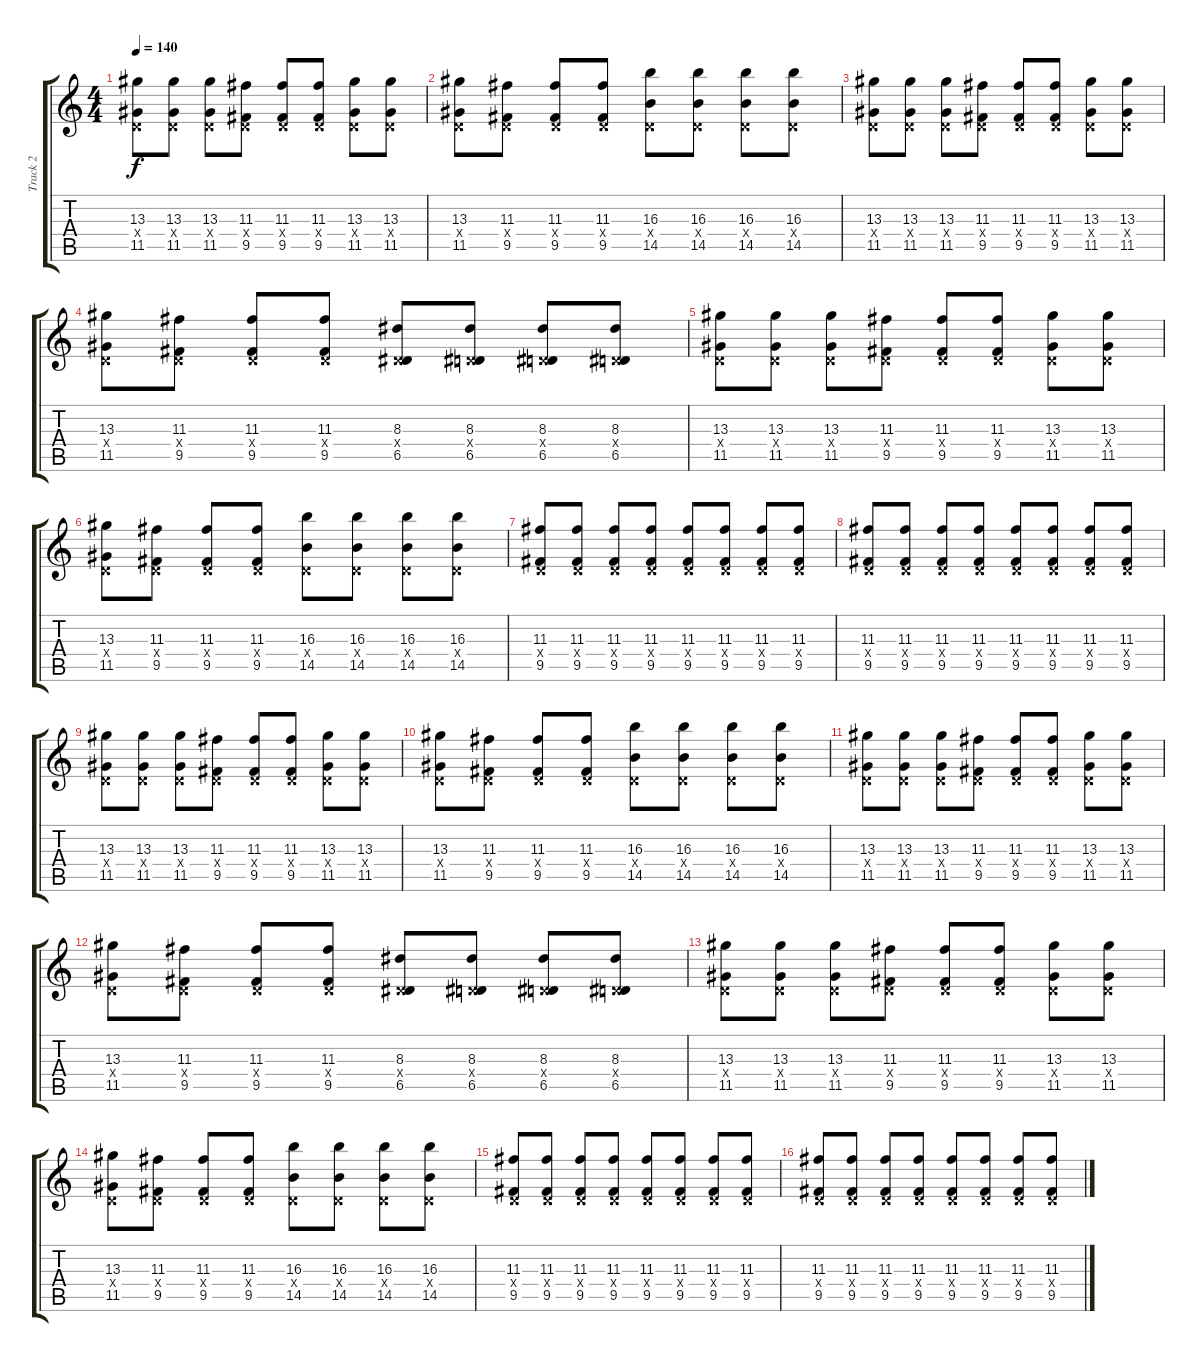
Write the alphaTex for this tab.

\track ("Track 2" "Track 2") {instrument distortionguitar}
\staff {score tabs}
\tuning (E4 B3 G3 D3 A2 D2) {hide}
\ts (4 4)
\tempo 140
\clef g2
\ks c
(13.3 0.4{x} 11.5).8{dy f} (13.3 0.4{x} 11.5).8 (13.3 0.4{x} 11.5).8 (11.3 0.4{x} 9.5).8 (11.3 0.4{x} 9.5).8 (11.3 0.4{x} 9.5).8 (13.3 0.4{x} 11.5).8 (13.3 0.4{x} 11.5).8 |
(13.3 0.4{x} 11.5).8 (11.3 0.4{x} 9.5).8 (11.3 0.4{x} 9.5).8 (11.3 0.4{x} 9.5).8 (16.3 0.4{x} 14.5).8 (16.3 0.4{x} 14.5).8 (16.3 0.4{x} 14.5).8 (16.3 0.4{x} 14.5).8 |
(13.3 0.4{x} 11.5).8 (13.3 0.4{x} 11.5).8 (13.3 0.4{x} 11.5).8 (11.3 0.4{x} 9.5).8 (11.3 0.4{x} 9.5).8 (11.3 0.4{x} 9.5).8 (13.3 0.4{x} 11.5).8 (13.3 0.4{x} 11.5).8 |
(13.3 0.4{x} 11.5).8 (11.3 0.4{x} 9.5).8 (11.3 0.4{x} 9.5).8 (11.3 0.4{x} 9.5).8 (8.3 0.4{x} 6.5).8 (8.3 0.4{x} 6.5).8 (8.3 0.4{x} 6.5).8 (8.3 0.4{x} 6.5).8 |
(13.3 0.4{x} 11.5).8 (13.3 0.4{x} 11.5).8 (13.3 0.4{x} 11.5).8 (11.3 0.4{x} 9.5).8 (11.3 0.4{x} 9.5).8 (11.3 0.4{x} 9.5).8 (13.3 0.4{x} 11.5).8 (13.3 0.4{x} 11.5).8 |
(13.3 0.4{x} 11.5).8 (11.3 0.4{x} 9.5).8 (11.3 0.4{x} 9.5).8 (11.3 0.4{x} 9.5).8 (16.3 0.4{x} 14.5).8 (16.3 0.4{x} 14.5).8 (16.3 0.4{x} 14.5).8 (16.3 0.4{x} 14.5).8 |
(11.3 0.4{x} 9.5).8 (11.3 0.4{x} 9.5).8 (11.3 0.4{x} 9.5).8 (11.3 0.4{x} 9.5).8 (11.3 0.4{x} 9.5).8 (11.3 0.4{x} 9.5).8 (11.3 0.4{x} 9.5).8 (11.3 0.4{x} 9.5).8 |
(11.3 0.4{x} 9.5).8 (11.3 0.4{x} 9.5).8 (11.3 0.4{x} 9.5).8 (11.3 0.4{x} 9.5).8 (11.3 0.4{x} 9.5).8 (11.3 0.4{x} 9.5).8 (11.3 0.4{x} 9.5).8 (11.3 0.4{x} 9.5).8 |
(13.3 0.4{x} 11.5).8 (13.3 0.4{x} 11.5).8 (13.3 0.4{x} 11.5).8 (11.3 0.4{x} 9.5).8 (11.3 0.4{x} 9.5).8 (11.3 0.4{x} 9.5).8 (13.3 0.4{x} 11.5).8 (13.3 0.4{x} 11.5).8 |
(13.3 0.4{x} 11.5).8 (11.3 0.4{x} 9.5).8 (11.3 0.4{x} 9.5).8 (11.3 0.4{x} 9.5).8 (16.3 0.4{x} 14.5).8 (16.3 0.4{x} 14.5).8 (16.3 0.4{x} 14.5).8 (16.3 0.4{x} 14.5).8 |
(13.3 0.4{x} 11.5).8 (13.3 0.4{x} 11.5).8 (13.3 0.4{x} 11.5).8 (11.3 0.4{x} 9.5).8 (11.3 0.4{x} 9.5).8 (11.3 0.4{x} 9.5).8 (13.3 0.4{x} 11.5).8 (13.3 0.4{x} 11.5).8 |
(13.3 0.4{x} 11.5).8 (11.3 0.4{x} 9.5).8 (11.3 0.4{x} 9.5).8 (11.3 0.4{x} 9.5).8 (8.3 0.4{x} 6.5).8 (8.3 0.4{x} 6.5).8 (8.3 0.4{x} 6.5).8 (8.3 0.4{x} 6.5).8 |
(13.3 0.4{x} 11.5).8 (13.3 0.4{x} 11.5).8 (13.3 0.4{x} 11.5).8 (11.3 0.4{x} 9.5).8 (11.3 0.4{x} 9.5).8 (11.3 0.4{x} 9.5).8 (13.3 0.4{x} 11.5).8 (13.3 0.4{x} 11.5).8 |
(13.3 0.4{x} 11.5).8 (11.3 0.4{x} 9.5).8 (11.3 0.4{x} 9.5).8 (11.3 0.4{x} 9.5).8 (16.3 0.4{x} 14.5).8 (16.3 0.4{x} 14.5).8 (16.3 0.4{x} 14.5).8 (16.3 0.4{x} 14.5).8 |
(11.3 0.4{x} 9.5).8 (11.3 0.4{x} 9.5).8 (11.3 0.4{x} 9.5).8 (11.3 0.4{x} 9.5).8 (11.3 0.4{x} 9.5).8 (11.3 0.4{x} 9.5).8 (11.3 0.4{x} 9.5).8 (11.3 0.4{x} 9.5).8 |
(11.3 0.4{x} 9.5).8 (11.3 0.4{x} 9.5).8 (11.3 0.4{x} 9.5).8 (11.3 0.4{x} 9.5).8 (11.3 0.4{x} 9.5).8 (11.3 0.4{x} 9.5).8 (11.3 0.4{x} 9.5).8 (11.3 0.4{x} 9.5).8
